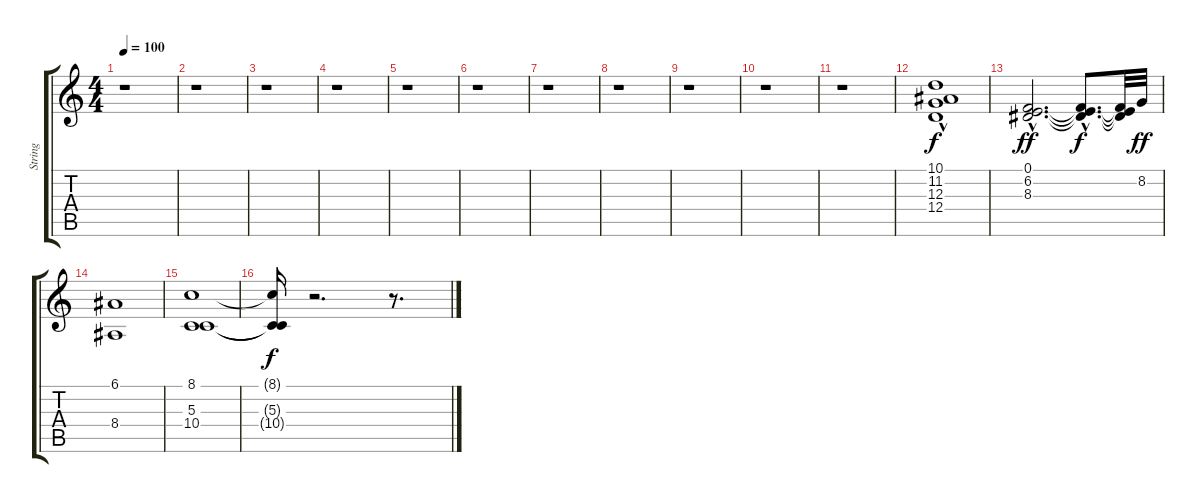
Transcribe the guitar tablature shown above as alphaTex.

\track ("String" "String") {instrument stringensemble1}
\staff {score tabs}
\tuning (E4 B3 G3 D3 A2 E2) {hide}
\ts (4 4)
\tempo 100
\clef g2
\ks c
r.1{dy f} |
r.1 |
r.1 |
r.1 |
r.1 |
r.1 |
r.1 |
r.1 |
r.1 |
r.1 |
r.1 |
(10.1 11.2{hac} 12.3{hac} 12.4).1 |
(0.1{hac} 6.2{hac} 8.3{hac}).2{d dy ff} (0.1{hac t} 6.2{hac t} 8.3{hac t}).8{d dy f} (0.1{t} 6.2{t} 8.3{t}).32 8.2.32{dy ff} |
(6.1 8.4).1 |
(8.1 5.3 10.4).1 |
(8.1{t} 5.3{t} 10.4{t}).16{dy f} r.2{d} r.8{d}
